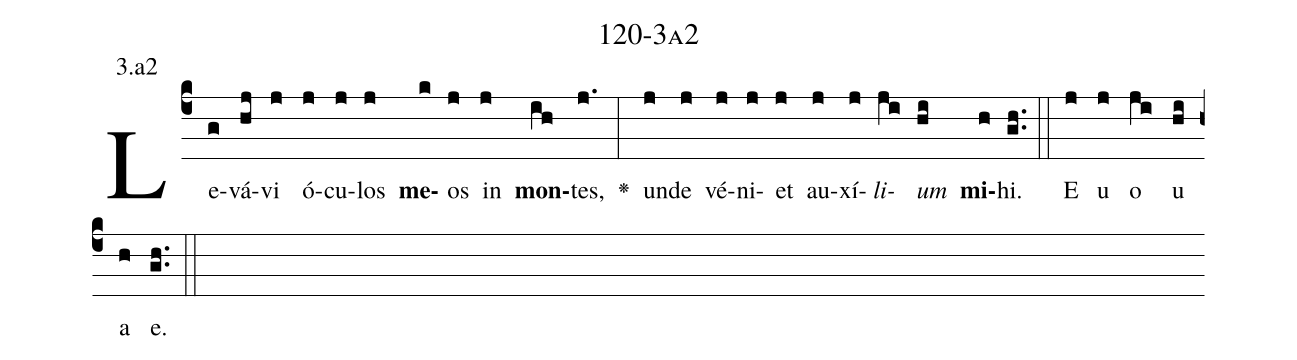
name: 120-3a2;
annotation: 3.a2;
%%
(c4)Le(g)vá(hj)vi(j) ó(j)cu(j)los(j) <b>me</b>(k)os(j) in(j) <b>mon</b>(ih)tes,(j.) <v>\greheightstar</v>(:) un(j)de(j) vé(j)ni(j)et(j) au(j)xí(j)<i>li</i>(ji)<i>um</i>(hi) <b>mi</b>(h)hi.(gh..) (::) E(j) u(j) o(ji) u(hi) a(h) e.(gh..) (::)
